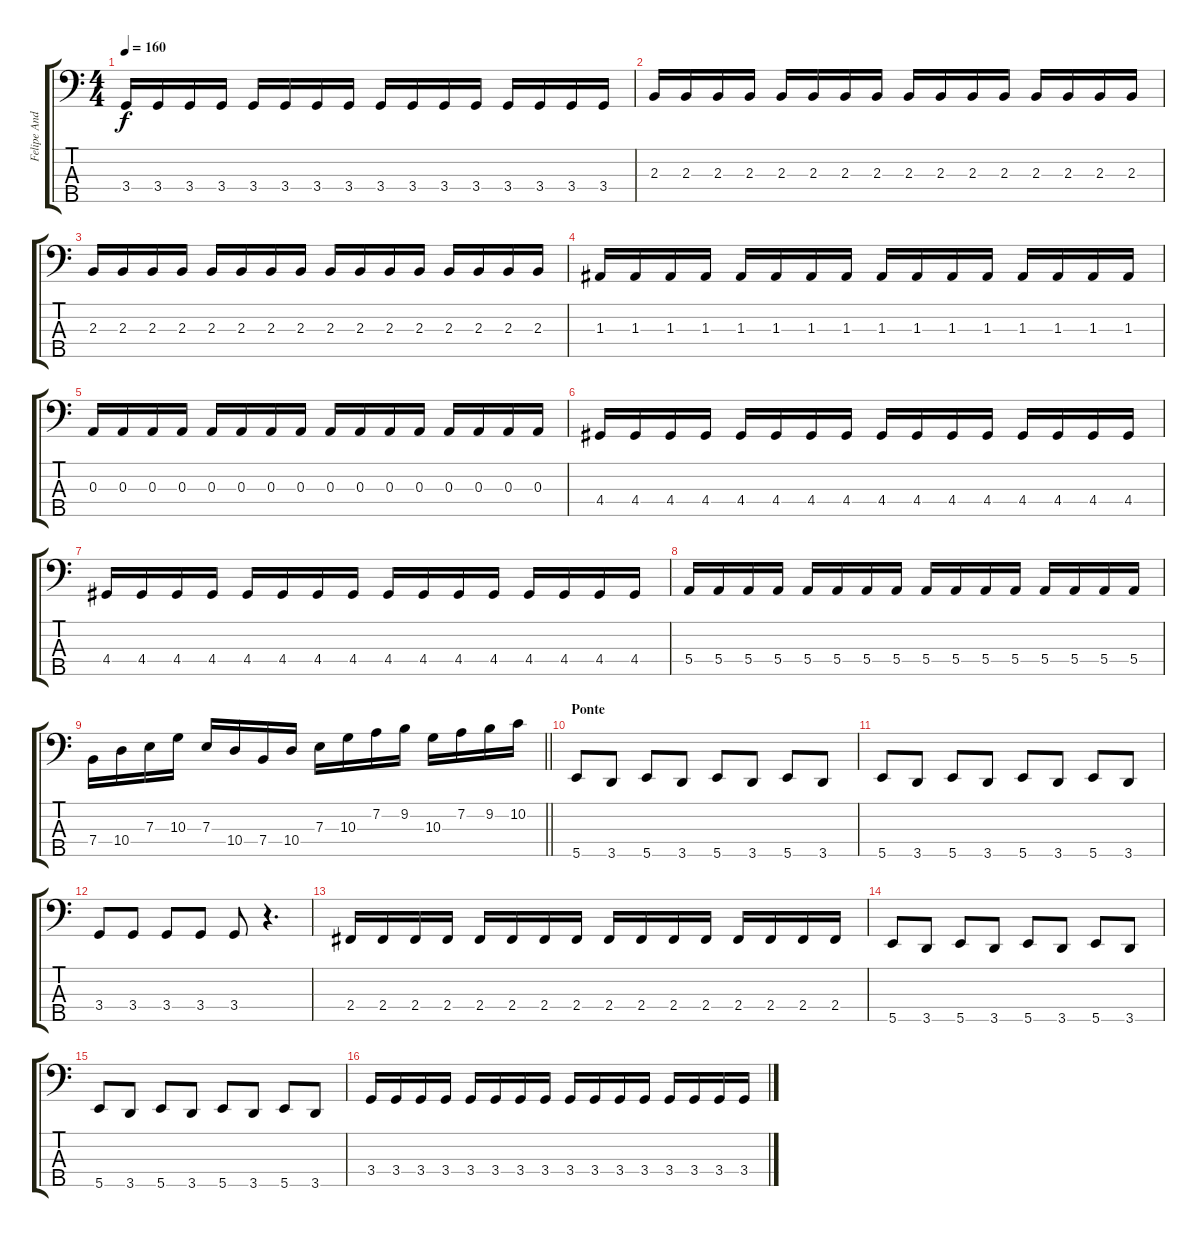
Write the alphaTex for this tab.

\track ("Felipe Andreoli" "Felipe And") {instrument electricbassfinger}
\staff {score tabs}
\tuning (G2 D2 A1 E1 B0) {hide}
\ts (4 4)
\tempo 160
\clef f4
\ks c
3.4.16{dy f} 3.4.16 3.4.16 3.4.16 3.4.16 3.4.16 3.4.16 3.4.16 3.4.16 3.4.16 3.4.16 3.4.16 3.4.16 3.4.16 3.4.16 3.4.16 |
2.3.16 2.3.16 2.3.16 2.3.16 2.3.16 2.3.16 2.3.16 2.3.16 2.3.16 2.3.16 2.3.16 2.3.16 2.3.16 2.3.16 2.3.16 2.3.16 |
2.3.16 2.3.16 2.3.16 2.3.16 2.3.16 2.3.16 2.3.16 2.3.16 2.3.16 2.3.16 2.3.16 2.3.16 2.3.16 2.3.16 2.3.16 2.3.16 |
1.3.16 1.3.16 1.3.16 1.3.16 1.3.16 1.3.16 1.3.16 1.3.16 1.3.16 1.3.16 1.3.16 1.3.16 1.3.16 1.3.16 1.3.16 1.3.16 |
0.3.16 0.3.16 0.3.16 0.3.16 0.3.16 0.3.16 0.3.16 0.3.16 0.3.16 0.3.16 0.3.16 0.3.16 0.3.16 0.3.16 0.3.16 0.3.16 |
4.4.16 4.4.16 4.4.16 4.4.16 4.4.16 4.4.16 4.4.16 4.4.16 4.4.16 4.4.16 4.4.16 4.4.16 4.4.16 4.4.16 4.4.16 4.4.16 |
4.4.16 4.4.16 4.4.16 4.4.16 4.4.16 4.4.16 4.4.16 4.4.16 4.4.16 4.4.16 4.4.16 4.4.16 4.4.16 4.4.16 4.4.16 4.4.16 |
5.4.16 5.4.16 5.4.16 5.4.16 5.4.16 5.4.16 5.4.16 5.4.16 5.4.16 5.4.16 5.4.16 5.4.16 5.4.16 5.4.16 5.4.16 5.4.16 |
\barLineRight lightlight
7.4.16 10.4.16 7.3.16 10.3.16 7.3.16 10.4.16 7.4.16 10.4.16 7.3.16 10.3.16 7.2.16 9.2.16 10.3.16 7.2.16 9.2.16 10.2.16 |
\section ("" "Ponte")
5.5.8 3.5.8 5.5.8 3.5.8 5.5.8 3.5.8 5.5.8 3.5.8 |
5.5.8 3.5.8 5.5.8 3.5.8 5.5.8 3.5.8 5.5.8 3.5.8 |
3.4.8 3.4.8 3.4.8 3.4.8 3.4.8 r.4{d} |
2.4.16 2.4.16 2.4.16 2.4.16 2.4.16 2.4.16 2.4.16 2.4.16 2.4.16 2.4.16 2.4.16 2.4.16 2.4.16 2.4.16 2.4.16 2.4.16 |
5.5.8 3.5.8 5.5.8 3.5.8 5.5.8 3.5.8 5.5.8 3.5.8 |
5.5.8 3.5.8 5.5.8 3.5.8 5.5.8 3.5.8 5.5.8 3.5.8 |
3.4.16 3.4.16 3.4.16 3.4.16 3.4.16 3.4.16 3.4.16 3.4.16 3.4.16 3.4.16 3.4.16 3.4.16 3.4.16 3.4.16 3.4.16 3.4.16
